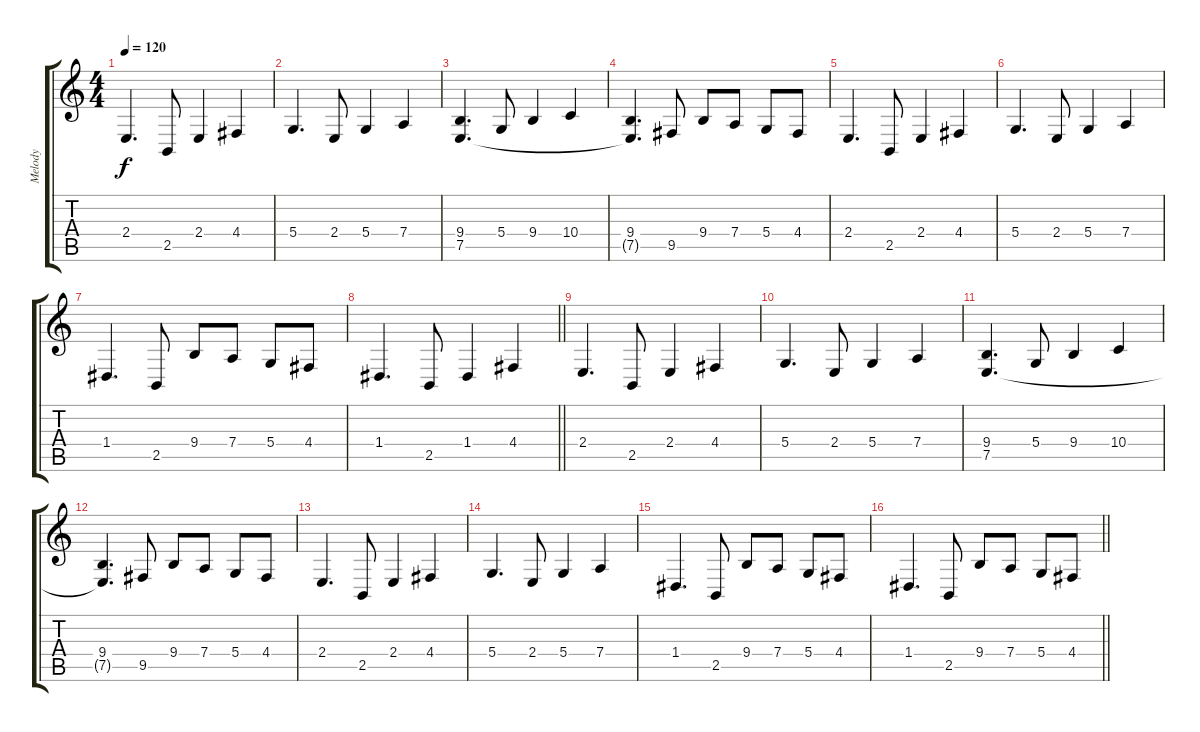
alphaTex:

\track ("Melody" "Melody") {instrument fx7echoes}
\staff {score tabs}
\tuning (E4 B3 G3 D3 A2 E2) {hide}
\ts (4 4)
\tempo 120
\clef g2
\ks c
2.4.4{d dy f} 2.5.8 2.4.4 4.4.4 |
5.4.4{d} 2.4.8 5.4.4 7.4.4 |
(9.4 7.5).4{d} 5.4.8 9.4.4 10.4.4 |
(9.4 7.5{t}).4{d} 9.5.8 9.4.8 7.4.8 5.4.8 4.4.8 |
2.4.4{d} 2.5.8 2.4.4 4.4.4 |
5.4.4{d} 2.4.8 5.4.4 7.4.4 |
1.4.4{d} 2.5.8 9.4.8 7.4.8 5.4.8 4.4.8 |
\barLineRight lightlight
1.4.4{d} 2.5.8 1.4.4 4.4.4 |
2.4.4{d} 2.5.8 2.4.4 4.4.4 |
5.4.4{d} 2.4.8 5.4.4 7.4.4 |
(9.4 7.5).4{d} 5.4.8 9.4.4 10.4.4 |
(9.4 7.5{t}).4{d} 9.5.8 9.4.8 7.4.8 5.4.8 4.4.8 |
2.4.4{d} 2.5.8 2.4.4 4.4.4 |
5.4.4{d} 2.4.8 5.4.4 7.4.4 |
1.4.4{d} 2.5.8 9.4.8 7.4.8 5.4.8 4.4.8 |
\barLineRight lightlight
1.4.4{d} 2.5.8 9.4.8 7.4.8 5.4.8 4.4.8
